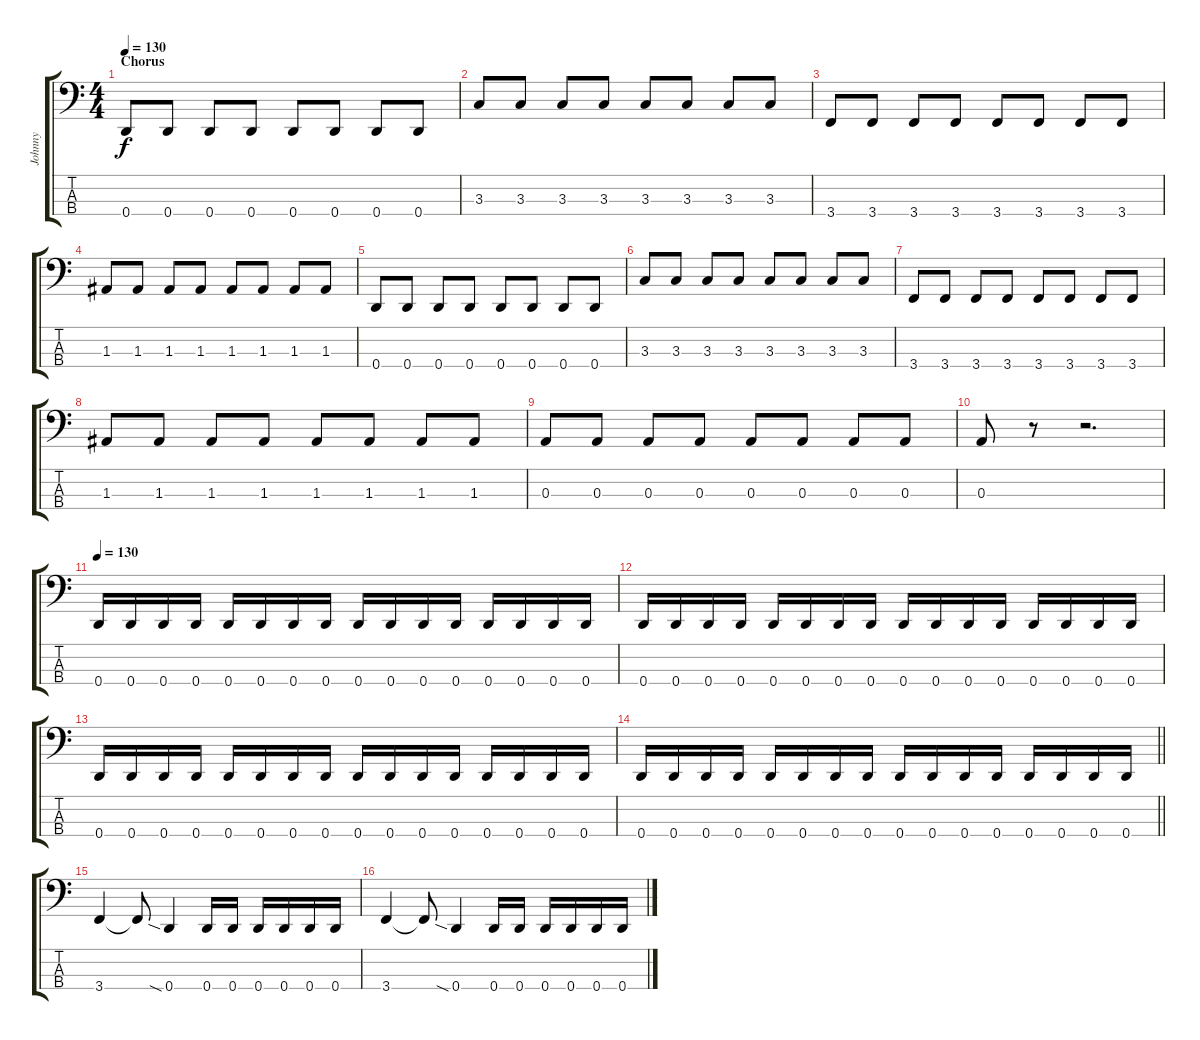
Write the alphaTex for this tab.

\track ("Johnny" "Johnny") {instrument electricbassfinger}
\staff {score tabs}
\tuning (G2 D2 A1 D1) {hide}
\ts (4 4)
\section ("" "Chorus")
\tempo 130
\clef f4
\ks c
0.4.8{dy f} 0.4.8 0.4.8 0.4.8 0.4.8 0.4.8 0.4.8 0.4.8 |
3.3.8 3.3.8 3.3.8 3.3.8 3.3.8 3.3.8 3.3.8 3.3.8 |
3.4.8 3.4.8 3.4.8 3.4.8 3.4.8 3.4.8 3.4.8 3.4.8 |
1.3.8 1.3.8 1.3.8 1.3.8 1.3.8 1.3.8 1.3.8 1.3.8 |
0.4.8 0.4.8 0.4.8 0.4.8 0.4.8 0.4.8 0.4.8 0.4.8 |
3.3.8 3.3.8 3.3.8 3.3.8 3.3.8 3.3.8 3.3.8 3.3.8 |
3.4.8 3.4.8 3.4.8 3.4.8 3.4.8 3.4.8 3.4.8 3.4.8 |
1.3.8 1.3.8 1.3.8 1.3.8 1.3.8 1.3.8 1.3.8 1.3.8 |
0.3.8 0.3.8 0.3.8 0.3.8 0.3.8 0.3.8 0.3.8 0.3.8 |
0.3.8 r.8 r.2{d} |
\tempo 130
0.4.16 0.4.16 0.4.16 0.4.16 0.4.16 0.4.16 0.4.16 0.4.16 0.4.16 0.4.16 0.4.16 0.4.16 0.4.16 0.4.16 0.4.16 0.4.16 |
0.4.16 0.4.16 0.4.16 0.4.16 0.4.16 0.4.16 0.4.16 0.4.16 0.4.16 0.4.16 0.4.16 0.4.16 0.4.16 0.4.16 0.4.16 0.4.16 |
0.4.16 0.4.16 0.4.16 0.4.16 0.4.16 0.4.16 0.4.16 0.4.16 0.4.16 0.4.16 0.4.16 0.4.16 0.4.16 0.4.16 0.4.16 0.4.16 |
\barLineRight lightlight
0.4.16 0.4.16 0.4.16 0.4.16 0.4.16 0.4.16 0.4.16 0.4.16 0.4.16 0.4.16 0.4.16 0.4.16 0.4.16 0.4.16 0.4.16 0.4.16 |
3.4.4 3.4{t}.8 0.4{sia}.4 0.4.16 0.4.16 0.4.16 0.4.16 0.4.16 0.4.16 |
3.4.4 3.4{t}.8 0.4{sia}.4 0.4.16 0.4.16 0.4.16 0.4.16 0.4.16 0.4.16
